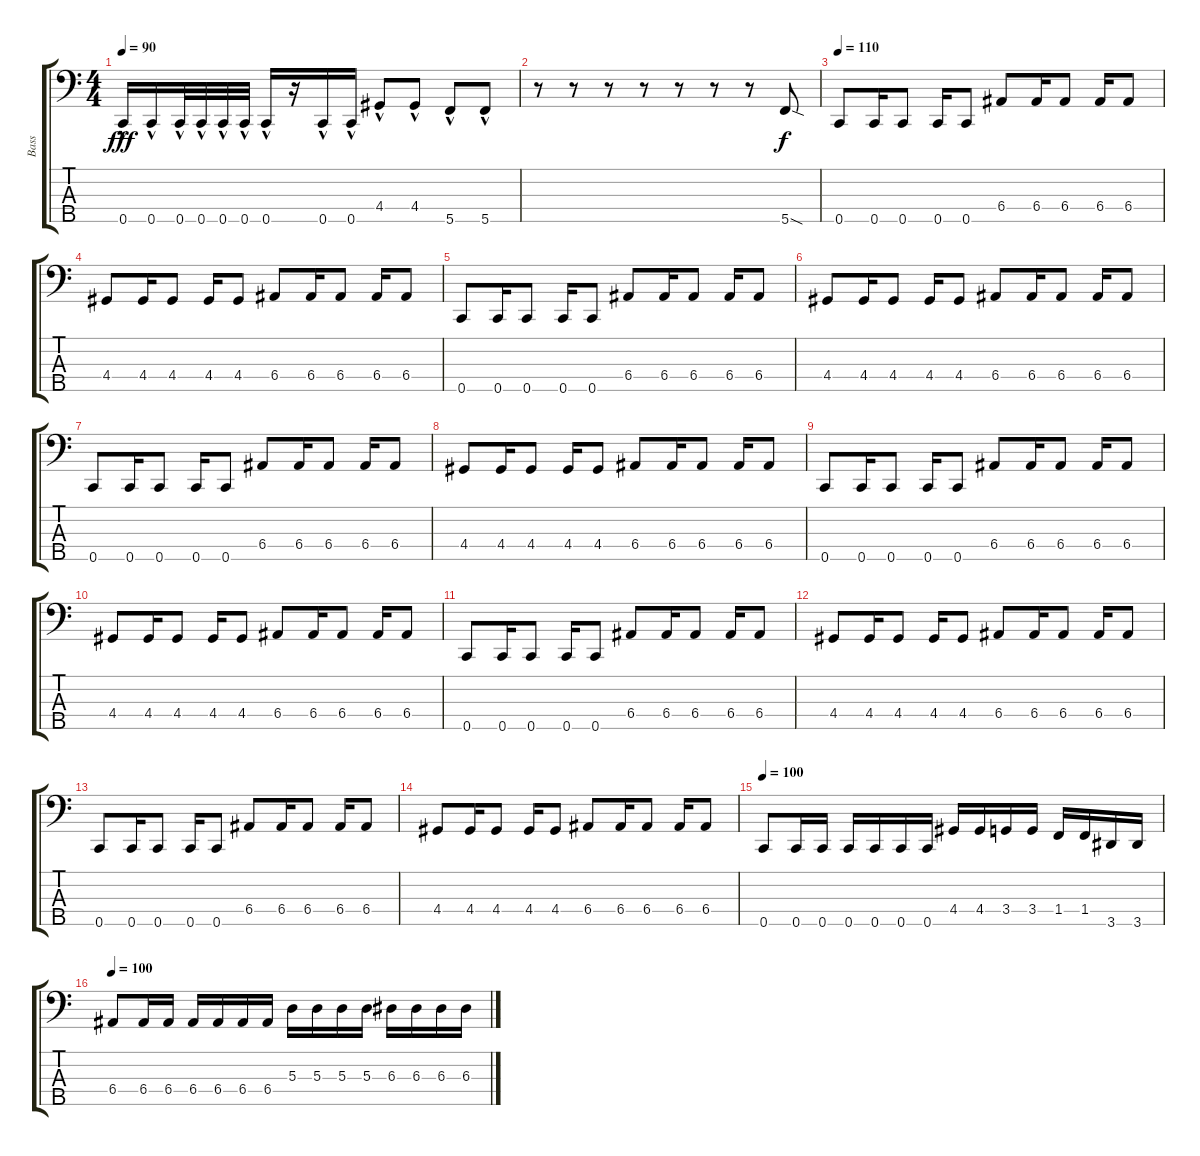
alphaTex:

\track ("Bass" "Bass") {instrument electricbasspick}
\staff {score tabs}
\tuning (G2 D2 A1 E1 C1) {hide}
\ts (4 4)
\tempo 90
\clef f4
\ks c
0.5{hac}.16{dy fff} 0.5{hac}.16 0.5{hac}.32 0.5{hac}.32 0.5{hac}.32 0.5{hac}.32 0.5{hac}.16 r.16 0.5{hac}.16 0.5{hac}.16 4.4{hac}.8 4.4{hac}.8 5.5{hac}.8 5.5{hac}.8 |
r.8 r.8 r.8 r.8 r.8 r.8 r.8 5.5{sod}.8{dy f} |
\tempo 110
0.5.8 0.5.16 0.5.8 0.5.16 0.5.8 6.4.8 6.4.16 6.4.8 6.4.16 6.4.8 |
4.4.8 4.4.16 4.4.8 4.4.16 4.4.8 6.4.8 6.4.16 6.4.8 6.4.16 6.4.8 |
0.5.8 0.5.16 0.5.8 0.5.16 0.5.8 6.4.8 6.4.16 6.4.8 6.4.16 6.4.8 |
4.4.8 4.4.16 4.4.8 4.4.16 4.4.8 6.4.8 6.4.16 6.4.8 6.4.16 6.4.8 |
0.5.8 0.5.16 0.5.8 0.5.16 0.5.8 6.4.8 6.4.16 6.4.8 6.4.16 6.4.8 |
4.4.8 4.4.16 4.4.8 4.4.16 4.4.8 6.4.8 6.4.16 6.4.8 6.4.16 6.4.8 |
0.5.8 0.5.16 0.5.8 0.5.16 0.5.8 6.4.8 6.4.16 6.4.8 6.4.16 6.4.8 |
4.4.8 4.4.16 4.4.8 4.4.16 4.4.8 6.4.8 6.4.16 6.4.8 6.4.16 6.4.8 |
0.5.8 0.5.16 0.5.8 0.5.16 0.5.8 6.4.8 6.4.16 6.4.8 6.4.16 6.4.8 |
4.4.8 4.4.16 4.4.8 4.4.16 4.4.8 6.4.8 6.4.16 6.4.8 6.4.16 6.4.8 |
0.5.8 0.5.16 0.5.8 0.5.16 0.5.8 6.4.8 6.4.16 6.4.8 6.4.16 6.4.8 |
4.4.8 4.4.16 4.4.8 4.4.16 4.4.8 6.4.8 6.4.16 6.4.8 6.4.16 6.4.8 |
\tempo 100
0.5.8 0.5.16 0.5.16 0.5.16 0.5.16 0.5.16 0.5.16 4.4.16 4.4.16 3.4.16 3.4.16 1.4.16 1.4.16 3.5.16 3.5.16 |
\tempo 100
6.4.8 6.4.16 6.4.16 6.4.16 6.4.16 6.4.16 6.4.16 5.3.16 5.3.16 5.3.16 5.3.16 6.3.16 6.3.16 6.3.16 6.3.16
